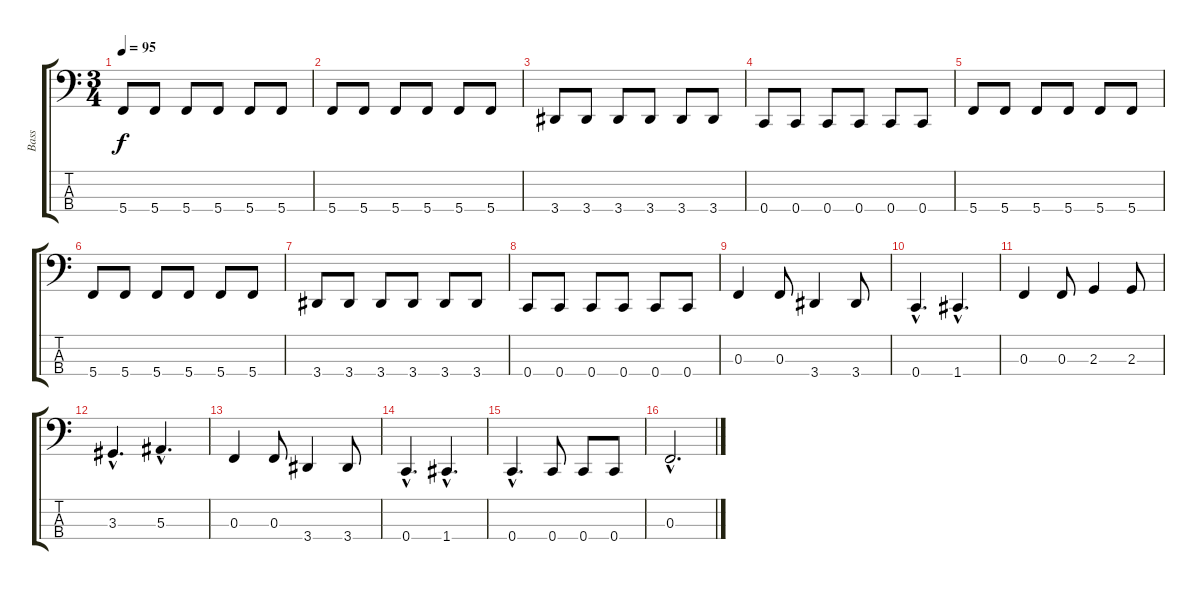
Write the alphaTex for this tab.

\track ("Bass" "Bass") {instrument electricbasspick}
\staff {score tabs}
\tuning (Eb2 Bb1 F1 C1) {hide}
\ts (3 4)
\tempo 95
\clef f4
\ks c
5.4.8{dy f} 5.4.8 5.4.8 5.4.8 5.4.8 5.4.8 |
5.4.8 5.4.8 5.4.8 5.4.8 5.4.8 5.4.8 |
3.4.8 3.4.8 3.4.8 3.4.8 3.4.8 3.4.8 |
0.4.8 0.4.8 0.4.8 0.4.8 0.4.8 0.4.8 |
5.4.8 5.4.8 5.4.8 5.4.8 5.4.8 5.4.8 |
5.4.8 5.4.8 5.4.8 5.4.8 5.4.8 5.4.8 |
3.4.8 3.4.8 3.4.8 3.4.8 3.4.8 3.4.8 |
0.4.8 0.4.8 0.4.8 0.4.8 0.4.8 0.4.8 |
0.3.4 0.3.8 3.4.4 3.4.8 |
0.4{hac}.4{d} 1.4{hac}.4{d} |
0.3.4 0.3.8 2.3.4 2.3.8 |
3.3{hac}.4{d} 5.3{hac}.4{d} |
0.3.4 0.3.8 3.4.4 3.4.8 |
0.4{hac}.4{d} 1.4{hac}.4{d} |
0.4{hac}.4{d} 0.4.8 0.4.8 0.4.8 |
0.3{hac}.2{d}
